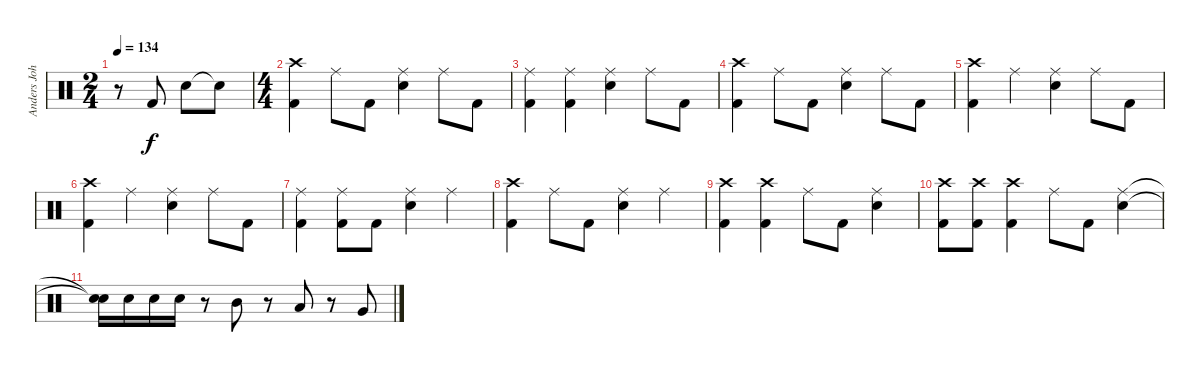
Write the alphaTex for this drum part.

\track ("Anders Johansson" "Anders Joh") {instrument percussion}
\staff {score}
\articulation defaults
\ts (2 4)
\tempo 134
\clef neutral
\ks c
r.8{dy f} "Kick (hit) 2".8 "Snare (hit) 2".8 "Snare (hit)"{t}.8 |
\ts (4 4)
("Crash high (hit)" "Kick (hit) 2").4 "Ride (middle)".8 "Kick (hit) 2".8 ("Ride (middle)" "Snare (hit) 2").4 "Ride (middle)".8 "Kick (hit) 2".8 |
("Ride (middle)" "Kick (hit) 2").4 ("Ride (middle)" "Kick (hit) 2").4 ("Ride (middle)" "Snare (hit) 2").4 "Ride (middle)".8 "Kick (hit) 2".8 |
("Crash high (hit)" "Kick (hit) 2").4 "Ride (middle)".8 "Kick (hit) 2".8 ("Ride (middle)" "Snare (hit) 2").4 "Ride (middle)".8 "Kick (hit) 2".8 |
("Crash high (hit)" "Kick (hit) 2").4 "Ride (middle)".4 ("Ride (middle)" "Snare (hit) 2").4 "Ride (middle)".8 "Kick (hit) 2".8 |
("Crash high (hit)" "Kick (hit) 2").4 "Ride (middle)".4 ("Ride (middle)" "Snare (hit) 2").4 "Ride (middle)".8 "Kick (hit) 2".8 |
("Ride (middle)" "Kick (hit) 2").4 ("Ride (middle)" "Kick (hit) 2").8 "Kick (hit) 2".8 ("Ride (middle)" "Snare (hit) 2").4 "Ride (middle)".4 |
("Crash high (hit)" "Kick (hit) 2").4 "Ride (middle)".8 "Kick (hit) 2".8 ("Ride (middle)" "Snare (hit) 2").4 "Ride (middle)".4 |
("Crash high (hit)" "Kick (hit) 2").4 ("Crash high (hit)" "Kick (hit) 2").4 "Ride (middle)".8 "Kick (hit) 2".8 ("Ride (middle)" "Snare (hit) 2").4 |
("Crash high (hit)" "Kick (hit) 2").8 ("Crash high (hit)" "Kick (hit) 2").8 ("Crash high (hit)" "Kick (hit) 2").4 "Ride (middle)".8 "Kick (hit) 2".8 ("Ride (middle)" "Snare (hit) 2").4 |
("Snare (hit)"{t} "Snare (hit)"{t}).16 "Snare (hit) 2".16 "Snare (hit) 2".16 "Snare (hit) 2".16 r.8 "Mid Tom (hit)".8 r.8 "Low Tom (hit)".8 r.8 "Very Low Tom (hit)".8
